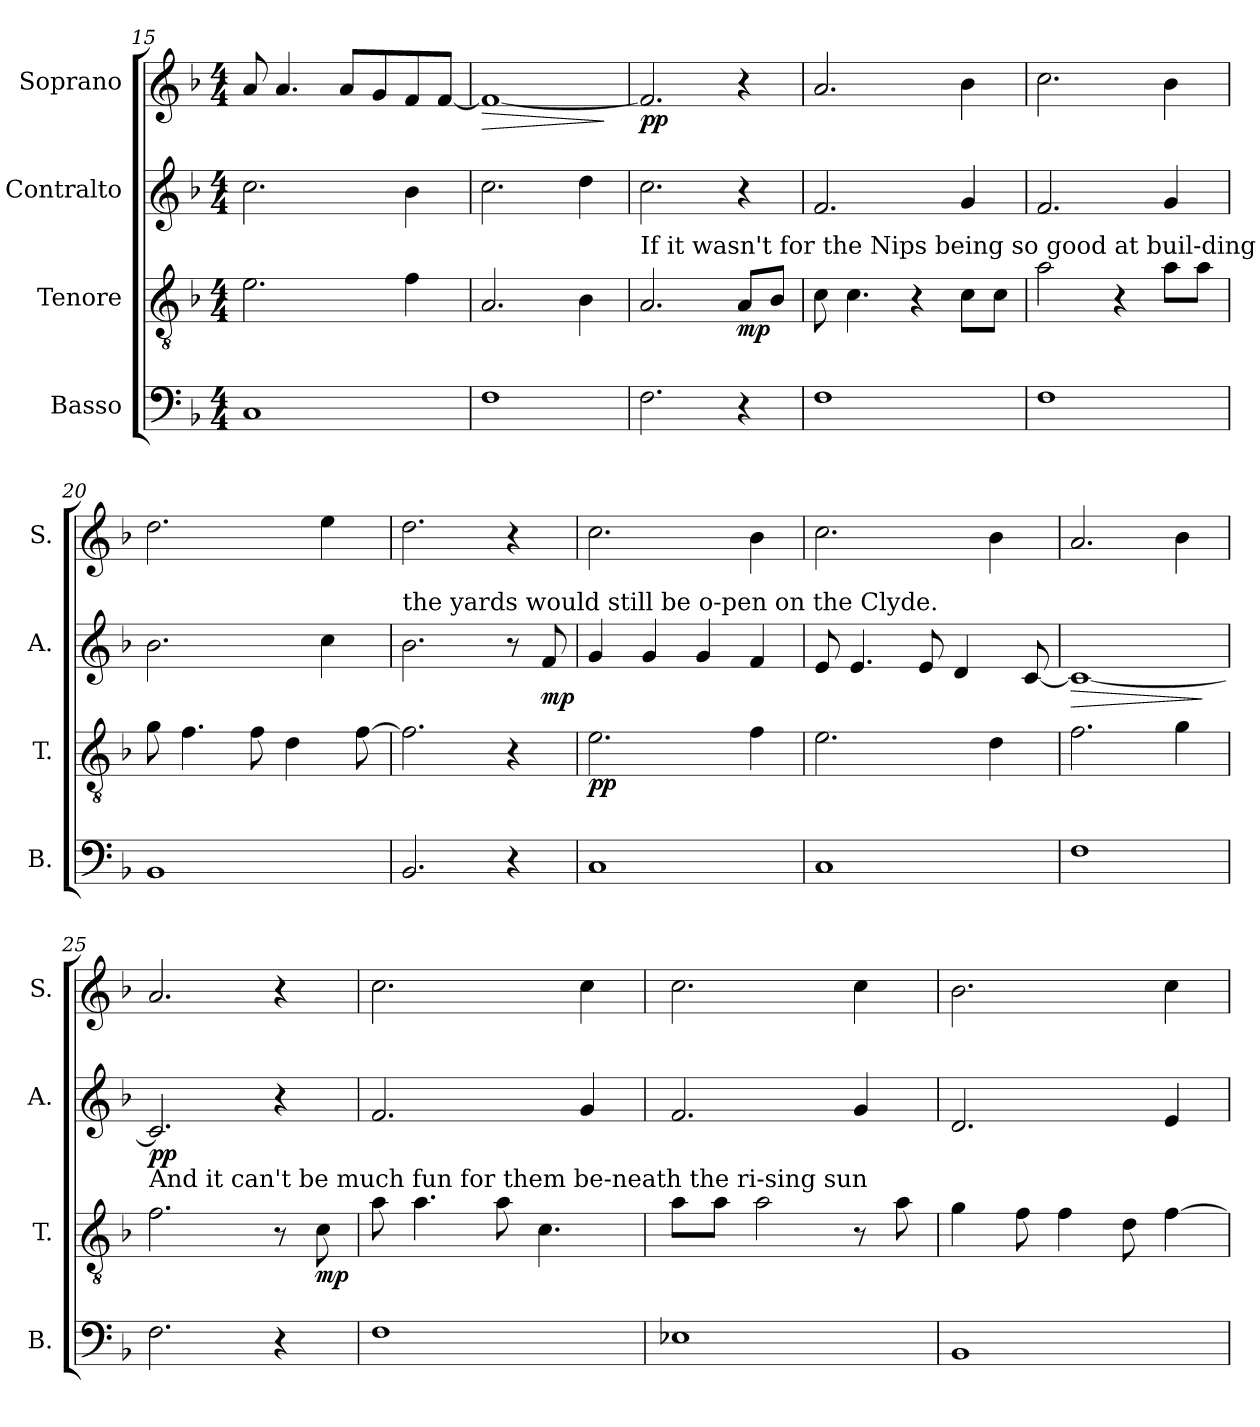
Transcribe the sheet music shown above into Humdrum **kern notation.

**kern	**kern	**dynam	**kern	**dynam	**kern	**dynam
*part4	*part3	*part3	*part2	*part2	*part1	*part1
*staff4	*staff3	*staff3	*staff2	*staff2	*staff1	*staff1
*I"Basso	*I"Tenore	*	*I"Contralto	*	*I"Soprano	*
*I'B.	*I'T.	*	*I'A.	*	*I'S.	*
*clefF4	*clefGv2	*	*clefG2	*	*clefG2	*
*k[b-]	*k[b-]	*	*k[b-]	*	*k[b-]	*
*M4/4	*M4/4	*	*M4/4	*	*M4/4	*
=15	=15	=15	=15	=15	=15	=15
1C	2.e\	.	2.cc\	.	8a/	.
.	.	.	.	.	4.a/	.
.	.	.	.	.	8a/L	.
.	.	.	.	.	8g/	.
.	4f\	.	4b-\	.	8f/	.
.	.	.	.	.	[8f/J	.
!!LO:PB:g=z
=16	=16	=16	=16	=16	=16	=16
!	!	!	!	!	!	!LO:HP:b
1F	2.A/	.	2.cc\	.	1f_	>
.	4B-\	.	4dd\	.	.	.
.	.	.	.	.	.	]
=17	=17	=17	=17	=17	=17	=17
!	!LO:TX:a:t=If it   wasn't  for the Nips being so good at buil-ding ships,	!	!	!	!	!
!	!	!	!	!	!	!LO:DY:b
2.F\	2.A/	.	2.cc\	.	2.f/]	pp
!	!	!LO:DY:b	!	!	!	!
4r	8A/L	mp	4r	.	4r	.
.	8B-/J	.	.	.	.	.
=18	=18	=18	=18	=18	=18	=18
1F	8c\	.	2.f/	.	2.a/	.
.	4.c\	.	.	.	.	.
.	4r	.	.	.	.	.
.	8c\L	.	4g/	.	4b-\	.
.	8c\J	.	.	.	.	.
=19	=19	=19	=19	=19	=19	=19
1F	2a\	.	2.f/	.	2.cc\	.
.	4r	.	.	.	.	.
.	8a\L	.	4g/	.	4b-\	.
.	8a\J	.	.	.	.	.
=20	=20	=20	=20	=20	=20	=20
1BB-	8g\	.	2.b-\	.	2.dd\	.
.	4.f\	.	.	.	.	.
.	8f\	.	.	.	.	.
.	4d\	.	.	.	.	.
.	.	.	4cc\	.	4ee\	.
.	[8f\	.	.	.	.	.
=21	=21	=21	=21	=21	=21	=21
!	!	!	!LO:TX:a:t=the yards would still be o-pen on the Clyde.	!	!	!
2.BB-/	2.f\]	.	2.b-\	.	2.dd\	.
4r	4r	.	8r	.	4r	.
!	!	!	!	!LO:DY:b	!	!
.	.	.	8f/	mp	.	.
=22	=22	=22	=22	=22	=22	=22
!	!	!LO:DY:b	!	!	!	!
1C	2.e\	pp	4g/	.	2.cc\	.
.	.	.	4g/	.	.	.
.	.	.	4g/	.	.	.
.	4f\	.	4f/	.	4b-\	.
=23	=23	=23	=23	=23	=23	=23
1C	2.e\	.	8e/	.	2.cc\	.
.	.	.	4.e/	.	.	.
.	.	.	8e/	.	.	.
.	.	.	4d/	.	.	.
.	4d\	.	.	.	4b-\	.
.	.	.	[8c/	.	.	.
!!LO:LB:g=z
=24	=24	=24	=24	=24	=24	=24
!	!	!	!	!LO:HP:b	!	!
1F	2.f\	.	1c_	>	2.a/	.
.	4g\	.	.	.	4b-\	.
.	.	.	.	]	.	.
=25	=25	=25	=25	=25	=25	=25
!	!LO:TX:a:t=And it can't  be  much    fun for them    be-neath the ri-sing sun	!	!	!	!	!
!	!	!	!	!LO:DY:b	!	!
2.F\	2.f\	.	2.c/]	pp	2.a/	.
4r	8r	.	4r	.	4r	.
!	!	!LO:DY:b	!	!	!	!
.	8c\	mp	.	.	.	.
=26	=26	=26	=26	=26	=26	=26
1F	8a\	.	2.f/	.	2.cc\	.
.	4.a\	.	.	.	.	.
.	8a\	.	.	.	.	.
.	4.c\	.	.	.	.	.
.	.	.	4g/	.	4cc\	.
=27	=27	=27	=27	=27	=27	=27
1E-X	8a\L	.	2.f/	.	2.cc\	.
.	8a\J	.	.	.	.	.
.	2a\	.	.	.	.	.
.	8r	.	4g/	.	4cc\	.
.	8a\	.	.	.	.	.
=28	=28	=28	=28	=28	=28	=28
1BB-	4g\	.	2.d/	.	2.b-\	.
.	8f\	.	.	.	.	.
.	4f\	.	.	.	.	.
.	8d\	.	.	.	.	.
.	[4f\	.	4e/	.	4cc\	.
=	=	=	=	=	=	=
*-	*-	*-	*-	*-	*-	*-
